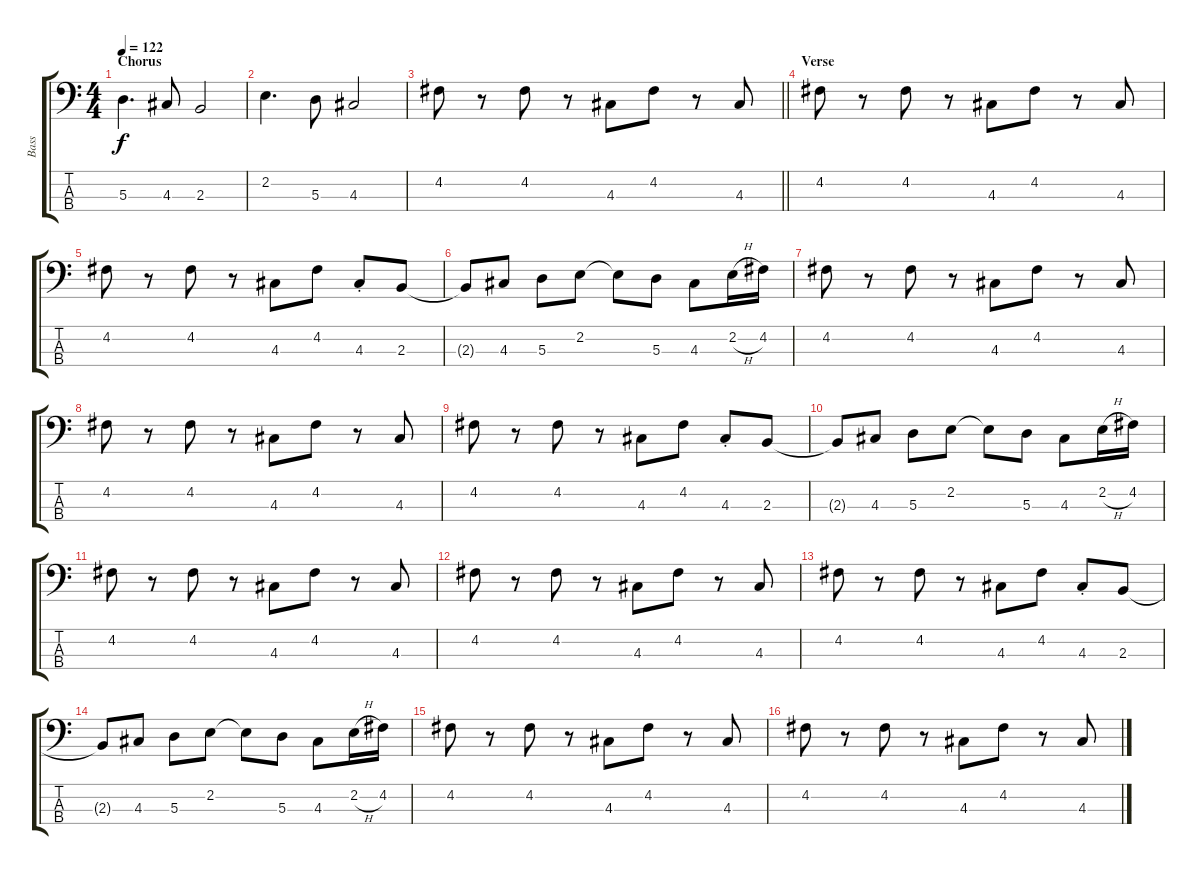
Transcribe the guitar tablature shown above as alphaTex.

\track ("Bass" "Bass") {instrument electricbassfinger}
\staff {score tabs}
\tuning (G2 D2 A1 E1) {hide}
\ts (4 4)
\section ("" "Chorus")
\tempo 122
\clef f4
\ks c
5.3.4{d dy f} 4.3.8 2.3.2 |
2.2.4{d} 5.3.8 4.3.2 |
\barLineRight lightlight
4.2.8 r.8 4.2.8 r.8 4.3.8 4.2.8 r.8 4.3.8 |
\section ("" "Verse")
4.2.8 r.8 4.2.8 r.8 4.3.8 4.2.8 r.8 4.3.8 |
4.2.8 r.8 4.2.8 r.8 4.3.8 4.2.8 4.3{st}.8 2.3.8 |
2.3{t}.8 4.3.8 5.3.8 2.2.8 2.2{t}.8 5.3.8 4.3.8 2.2{h}.16 4.2.16 |
4.2.8 r.8 4.2.8 r.8 4.3.8 4.2.8 r.8 4.3.8 |
4.2.8 r.8 4.2.8 r.8 4.3.8 4.2.8 r.8 4.3.8 |
4.2.8 r.8 4.2.8 r.8 4.3.8 4.2.8 4.3{st}.8 2.3.8 |
2.3{t}.8 4.3.8 5.3.8 2.2.8 2.2{t}.8 5.3.8 4.3.8 2.2{h}.16 4.2.16 |
4.2.8 r.8 4.2.8 r.8 4.3.8 4.2.8 r.8 4.3.8 |
4.2.8 r.8 4.2.8 r.8 4.3.8 4.2.8 r.8 4.3.8 |
4.2.8 r.8 4.2.8 r.8 4.3.8 4.2.8 4.3{st}.8 2.3.8 |
2.3{t}.8 4.3.8 5.3.8 2.2.8 2.2{t}.8 5.3.8 4.3.8 2.2{h}.16 4.2.16 |
4.2.8 r.8 4.2.8 r.8 4.3.8 4.2.8 r.8 4.3.8 |
4.2.8 r.8 4.2.8 r.8 4.3.8 4.2.8 r.8 4.3.8
